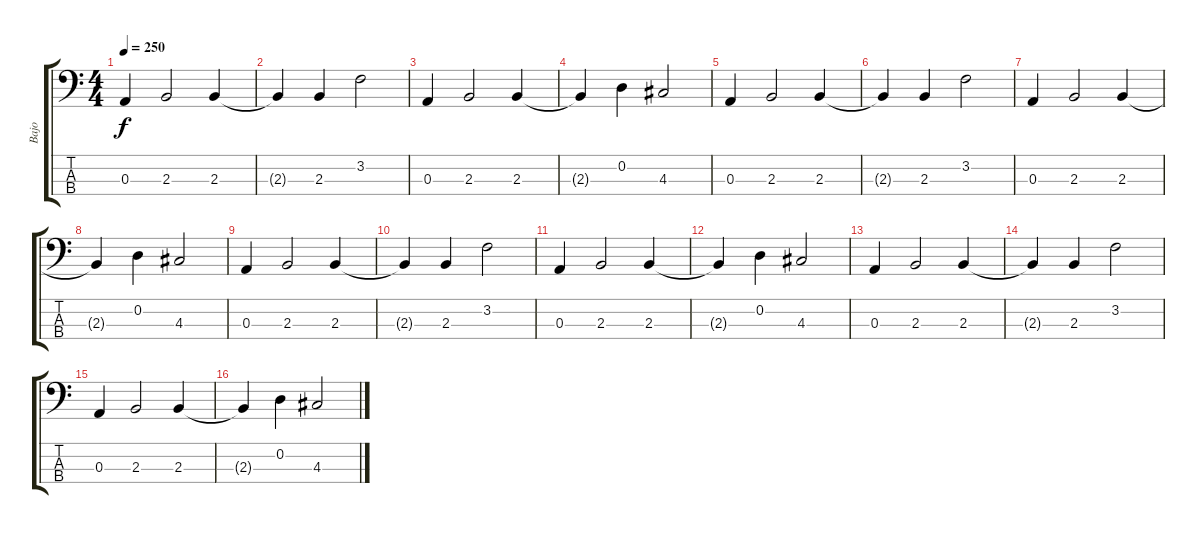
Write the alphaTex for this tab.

\track ("Bajo" "Bajo") {instrument electricbassfinger}
\staff {score tabs}
\tuning (G2 D2 A1 E1) {hide}
\ts (4 4)
\tempo 250
\clef f4
\ks c
0.3.4{dy f} 2.3.2 2.3.4 |
2.3{t}.4 2.3.4 3.2.2 |
0.3.4 2.3.2 2.3.4 |
2.3{t}.4 0.2.4 4.3.2 |
0.3.4 2.3.2 2.3.4 |
2.3{t}.4 2.3.4 3.2.2 |
0.3.4 2.3.2 2.3.4 |
2.3{t}.4 0.2.4 4.3.2 |
0.3.4 2.3.2 2.3.4 |
2.3{t}.4 2.3.4 3.2.2 |
0.3.4 2.3.2 2.3.4 |
2.3{t}.4 0.2.4 4.3.2 |
0.3.4 2.3.2 2.3.4 |
2.3{t}.4 2.3.4 3.2.2 |
0.3.4 2.3.2 2.3.4 |
2.3{t}.4 0.2.4 4.3.2
